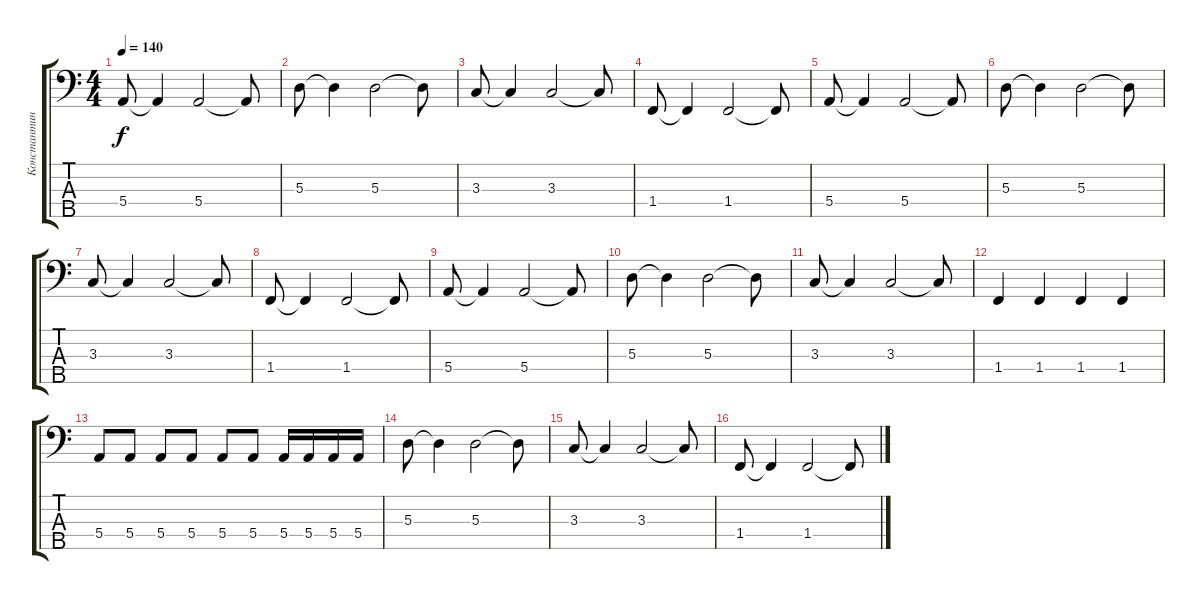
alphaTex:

\track ("Константин Бекрев" "Константин") {instrument electricbasspick}
\staff {score tabs}
\tuning (G2 D2 A1 E1 B0) {hide}
\ts (4 4)
\tempo 140
\clef f4
\ks c
5.4.8{dy f} 5.4{t}.4 5.4.2 5.4{t}.8 |
5.3.8 5.3{t}.4 5.3.2 5.3{t}.8 |
3.3.8 3.3{t}.4 3.3.2 3.3{t}.8 |
1.4.8 1.4{t}.4 1.4.2 1.4{t}.8 |
5.4.8 5.4{t}.4 5.4.2 5.4{t}.8 |
5.3.8 5.3{t}.4 5.3.2 5.3{t}.8 |
3.3.8 3.3{t}.4 3.3.2 3.3{t}.8 |
1.4.8 1.4{t}.4 1.4.2 1.4{t}.8 |
5.4.8 5.4{t}.4 5.4.2 5.4{t}.8 |
5.3.8 5.3{t}.4 5.3.2 5.3{t}.8 |
3.3.8 3.3{t}.4 3.3.2 3.3{t}.8 |
1.4.4 1.4.4 1.4.4 1.4.4 |
5.4.8 5.4.8 5.4.8 5.4.8 5.4.8 5.4.8 5.4.16 5.4.16 5.4.16 5.4.16 |
5.3.8 5.3{t}.4 5.3.2 5.3{t}.8 |
3.3.8 3.3{t}.4 3.3.2 3.3{t}.8 |
1.4.8 1.4{t}.4 1.4.2 1.4{t}.8
